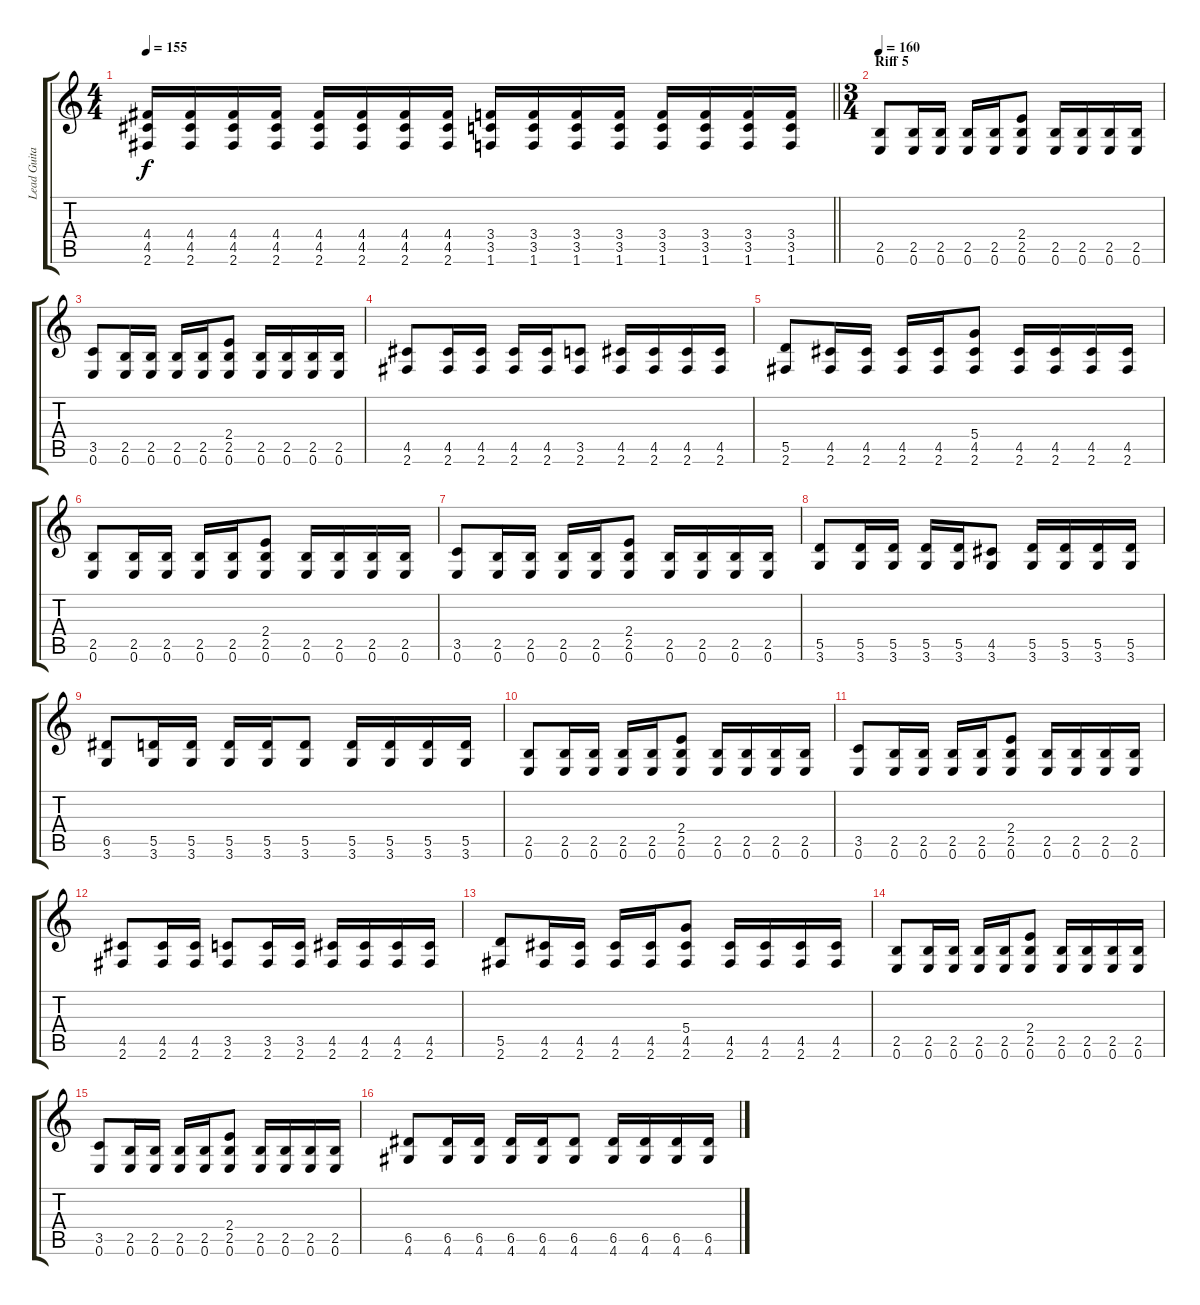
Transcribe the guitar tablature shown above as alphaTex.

\track ("Lead Guitar" "Lead Guita") {instrument distortionguitar}
\staff {score tabs}
\tuning (E4 B3 G3 D3 A2 E2) {hide}
\ts (4 4)
\tempo 155
\clef g2
\barLineRight lightlight
\ks c
(4.4 4.5 2.6).16{dy f} (4.4 4.5 2.6).16 (4.4 4.5 2.6).16 (4.4 4.5 2.6).16 (4.4 4.5 2.6).16 (4.4 4.5 2.6).16 (4.4 4.5 2.6).16 (4.4 4.5 2.6).16 (3.4 3.5 1.6).16 (3.4 3.5 1.6).16 (3.4 3.5 1.6).16 (3.4 3.5 1.6).16 (3.4 3.5 1.6).16 (3.4 3.5 1.6).16 (3.4 3.5 1.6).16 (3.4 3.5 1.6).16 |
\ts (3 4)
\section ("" "Riff 5")
\tempo 160
(2.5 0.6).8 (2.5 0.6).16 (2.5 0.6).16 (2.5 0.6).16 (2.5 0.6).16 (2.4 2.5 0.6).8 (2.5 0.6).16 (2.5 0.6).16 (2.5 0.6).16 (2.5 0.6).16 |
(3.5 0.6).8 (2.5 0.6).16 (2.5 0.6).16 (2.5 0.6).16 (2.5 0.6).16 (2.4 2.5 0.6).8 (2.5 0.6).16 (2.5 0.6).16 (2.5 0.6).16 (2.5 0.6).16 |
(4.5 2.6).8 (4.5 2.6).16 (4.5 2.6).16 (4.5 2.6).16 (4.5 2.6).16 (3.5 2.6).8 (4.5 2.6).16 (4.5 2.6).16 (4.5 2.6).16 (4.5 2.6).16 |
(5.5 2.6).8 (4.5 2.6).16 (4.5 2.6).16 (4.5 2.6).16 (4.5 2.6).16 (5.4 4.5 2.6).8 (4.5 2.6).16 (4.5 2.6).16 (4.5 2.6).16 (4.5 2.6).16 |
(2.5 0.6).8 (2.5 0.6).16 (2.5 0.6).16 (2.5 0.6).16 (2.5 0.6).16 (2.4 2.5 0.6).8 (2.5 0.6).16 (2.5 0.6).16 (2.5 0.6).16 (2.5 0.6).16 |
(3.5 0.6).8 (2.5 0.6).16 (2.5 0.6).16 (2.5 0.6).16 (2.5 0.6).16 (2.4 2.5 0.6).8 (2.5 0.6).16 (2.5 0.6).16 (2.5 0.6).16 (2.5 0.6).16 |
(5.5 3.6).8 (5.5 3.6).16 (5.5 3.6).16 (5.5 3.6).16 (5.5 3.6).16 (4.5 3.6).8 (5.5 3.6).16 (5.5 3.6).16 (5.5 3.6).16 (5.5 3.6).16 |
(6.5 3.6).8 (5.5 3.6).16 (5.5 3.6).16 (5.5 3.6).16 (5.5 3.6).16 (5.5 3.6).8 (5.5 3.6).16 (5.5 3.6).16 (5.5 3.6).16 (5.5 3.6).16 |
(2.5 0.6).8 (2.5 0.6).16 (2.5 0.6).16 (2.5 0.6).16 (2.5 0.6).16 (2.4 2.5 0.6).8 (2.5 0.6).16 (2.5 0.6).16 (2.5 0.6).16 (2.5 0.6).16 |
(3.5 0.6).8 (2.5 0.6).16 (2.5 0.6).16 (2.5 0.6).16 (2.5 0.6).16 (2.4 2.5 0.6).8 (2.5 0.6).16 (2.5 0.6).16 (2.5 0.6).16 (2.5 0.6).16 |
(4.5 2.6).8 (4.5 2.6).16 (4.5 2.6).16 (3.5 2.6).8 (3.5 2.6).16 (3.5 2.6).16 (4.5 2.6).16 (4.5 2.6).16 (4.5 2.6).16 (4.5 2.6).16 |
(5.5 2.6).8 (4.5 2.6).16 (4.5 2.6).16 (4.5 2.6).16 (4.5 2.6).16 (5.4 4.5 2.6).8 (4.5 2.6).16 (4.5 2.6).16 (4.5 2.6).16 (4.5 2.6).16 |
(2.5 0.6).8 (2.5 0.6).16 (2.5 0.6).16 (2.5 0.6).16 (2.5 0.6).16 (2.4 2.5 0.6).8 (2.5 0.6).16 (2.5 0.6).16 (2.5 0.6).16 (2.5 0.6).16 |
(3.5 0.6).8 (2.5 0.6).16 (2.5 0.6).16 (2.5 0.6).16 (2.5 0.6).16 (2.4 2.5 0.6).8 (2.5 0.6).16 (2.5 0.6).16 (2.5 0.6).16 (2.5 0.6).16 |
(6.5 4.6).8 (6.5 4.6).16 (6.5 4.6).16 (6.5 4.6).16 (6.5 4.6).16 (6.5 4.6).8 (6.5 4.6).16 (6.5 4.6).16 (6.5 4.6).16 (6.5 4.6).16
